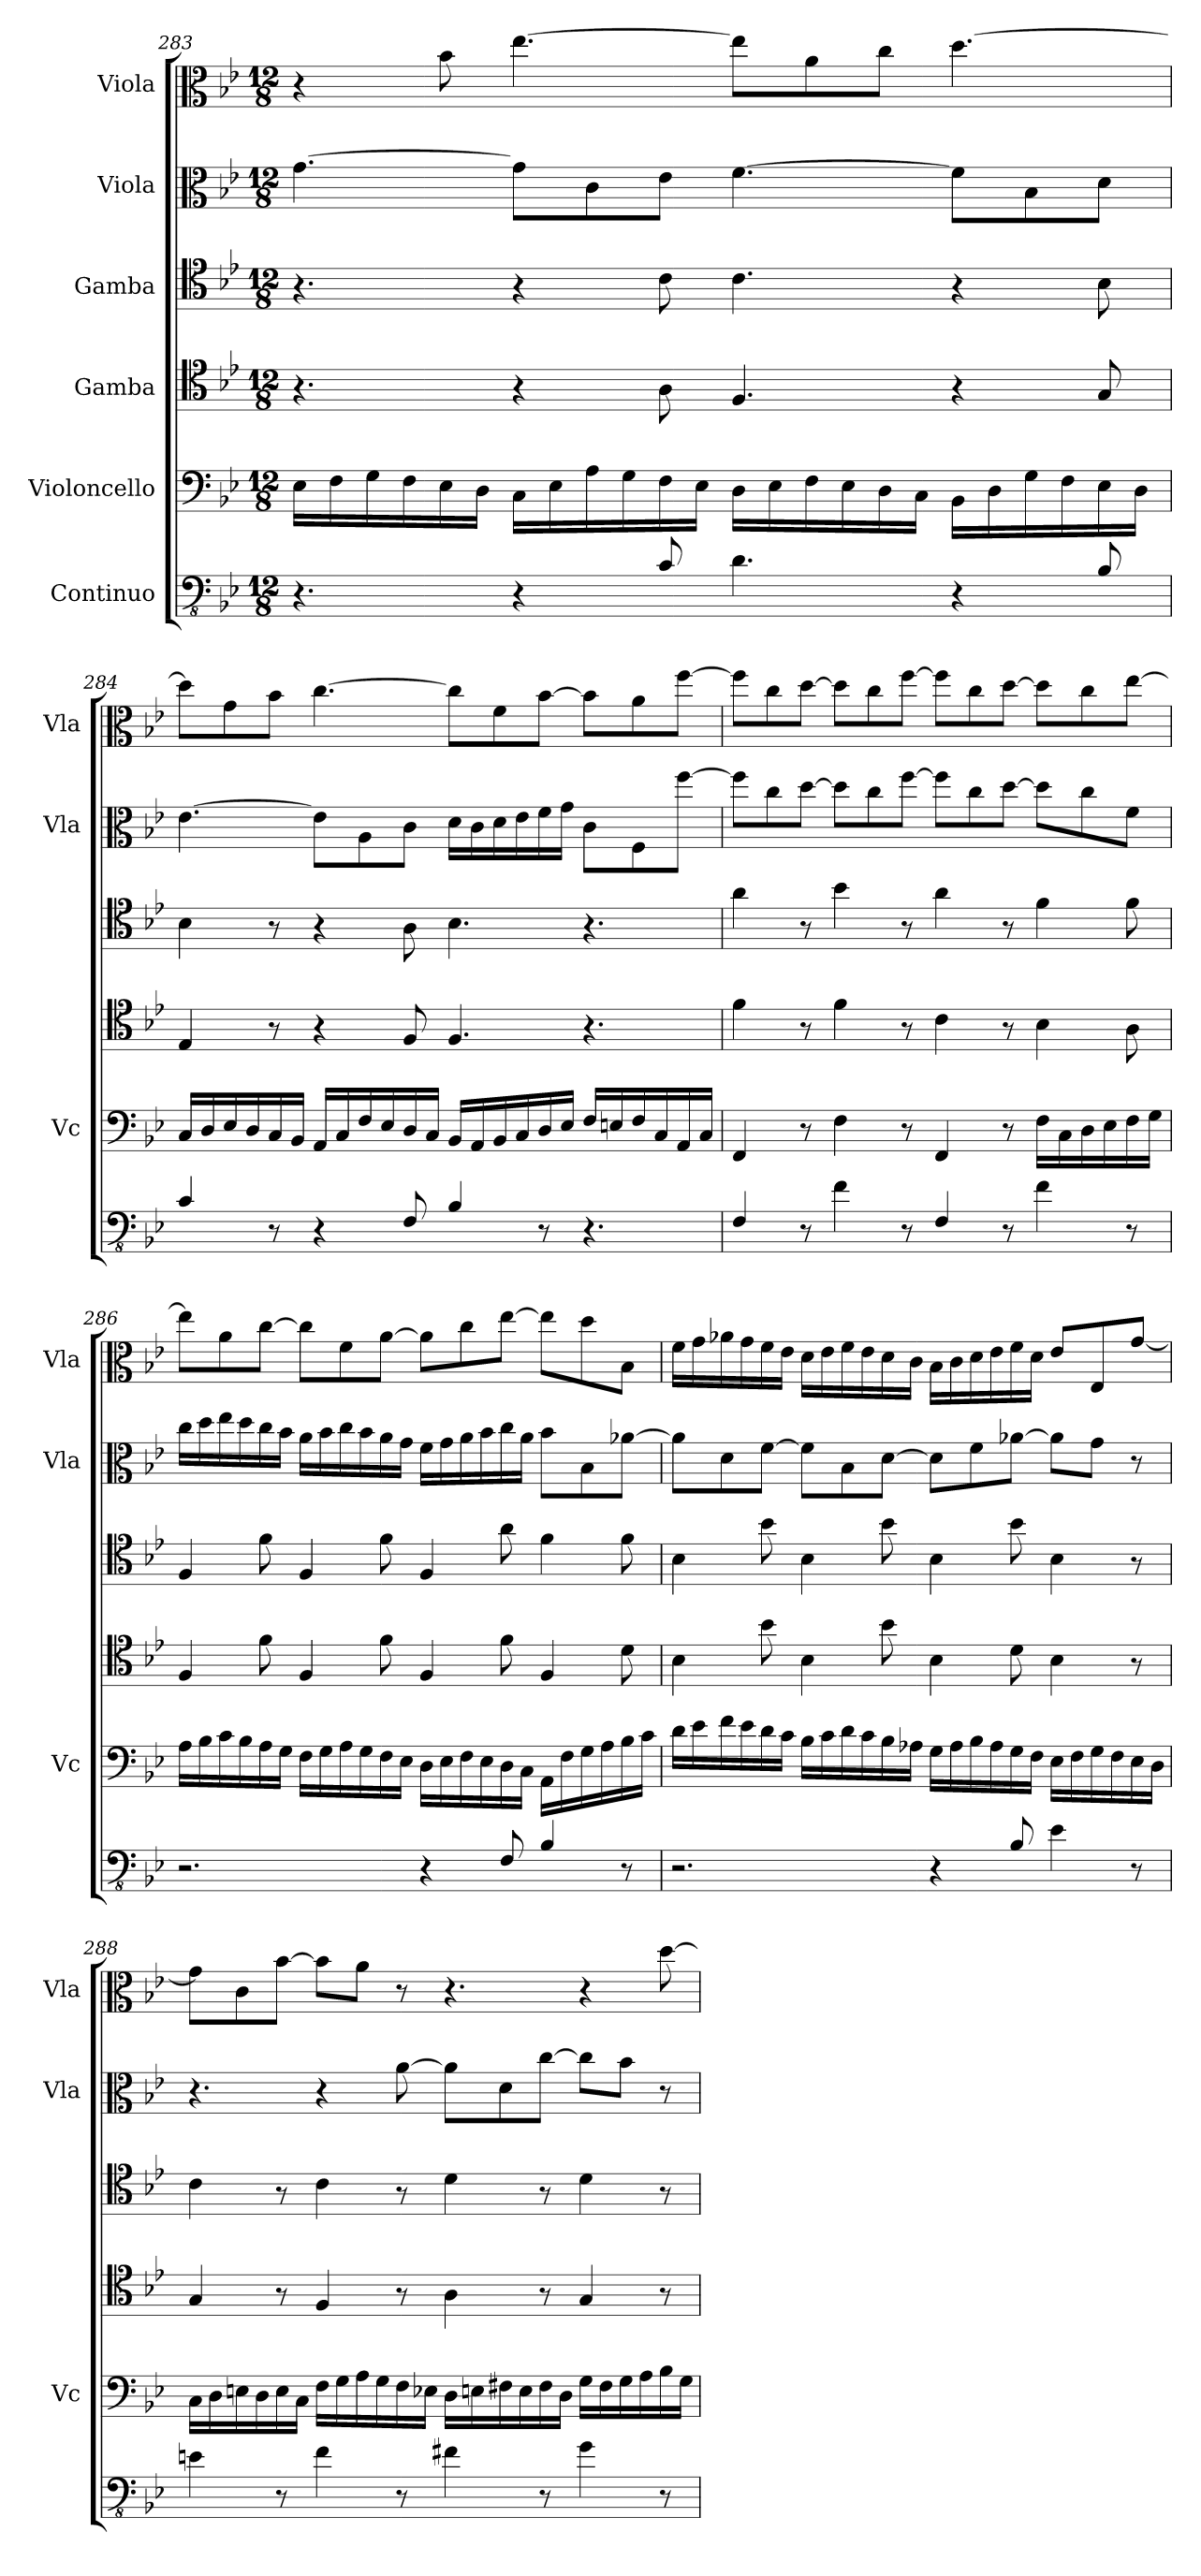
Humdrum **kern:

**kern	**kern	**kern	**kern	**kern	**kern
*part6	*part5	*part4	*part3	*part2	*part1
*staff6	*staff5	*staff4	*staff3	*staff2	*staff1
*I"Continuo	*I"Violoncello	*I"Gamba	*I"Gamba	*I"Viola	*I"Viola
*	*I'Vc	*	*	*I'Vla	*I'Vla
!!LO:LB:g=z
*clefFv4	*clefF4	*clefC4	*clefC4	*clefC3	*clefC3
*ITrd7c12	*	*	*	*	*
*k[b-e-]	*k[b-e-]	*k[b-e-]	*k[b-e-]	*k[b-e-]	*k[b-e-]
*M12/8	*M12/8	*M12/8	*M12/8	*M12/8	*M12/8
=283	=283	=283	=283	=283	=283
4.r	16E-\LL	4.r	4.r	[4.g\	4r
.	16F\	.	.	.	.
.	16G\	.	.	.	.
.	16F\	.	.	.	.
.	16E-\	.	.	.	8b-\
.	16D\JJ	.	.	.	.
4r	16C\LL	4r	4r	8g\L]	[4.ee-\
.	16E-\	.	.	.	.
.	16A\	.	.	8c\	.
.	16G\	.	.	.	.
8CC/	16F\	8A\	8c\	8e-\J	.
.	16E-\JJ	.	.	.	.
4.DD\	16D\LL	4.F/	4.c\	[4.f\	8ee-\L]
.	16E-\	.	.	.	.
.	16F\	.	.	.	8a\
.	16E-\	.	.	.	.
.	16D\	.	.	.	8cc\J
.	16C\JJ	.	.	.	.
4r	16BB-\LL	4r	4r	8f\L]	[4.dd\
.	16D\	.	.	.	.
.	16G\	.	.	8B-\	.
.	16F\	.	.	.	.
8BBB-/	16E-\	8G/	8B-\	8d\J	.
.	16D\JJ	.	.	.	.
!!LO:PB:g=z
=284	=284	=284	=284	=284	=284
4CC/	16C/LL	4E-/	4B-\	[4.e-\	8dd\L]
.	16D/	.	.	.	.
.	16E-/	.	.	.	8g\
.	16D/	.	.	.	.
8r	16C/	8r	8r	.	8b-\J
.	16BB-/JJ	.	.	.	.
4r	16AA/LL	4r	4r	8e-\L]	[4.cc\
.	16C/	.	.	.	.
.	16F/	.	.	8A\	.
.	16E-/	.	.	.	.
8FFF/	16D/	8F/	8A\	8c\J	.
.	16C/JJ	.	.	.	.
4BBB-/	16BB-/LL	4.F/	4.B-\	16d\LL	8cc\L]
.	16AA/	.	.	16c\	.
.	16BB-/	.	.	16d\	8f\
.	16C/	.	.	16e-\	.
8r	16D/	.	.	16f\	[8b-\J
.	16E-/JJ	.	.	16g\JJ	.
4.r	16F/LL	4.r	4.r	8c\L	8b-\L]
.	16En/	.	.	.	.
.	16F/	.	.	8F\	8a\
.	16C/	.	.	.	.
.	16AA/	.	.	[8ff\J	[8ff\J
.	16C/JJ	.	.	.	.
=285	=285	=285	=285	=285	=285
4FFF/	4FF/	4f\	4a\	8ff\L]	8ff\L]
.	.	.	.	8cc\	8cc\
8r	8r	8r	8r	[8dd\J	[8dd\J
4FF\	4F\	4f\	4b-\	8dd\L]	8dd\L]
.	.	.	.	8cc\	8cc\
8r	8r	8r	8r	[8ff\J	[8ff\J
4FFF/	4FF/	4c\	4a\	8ff\L]	8ff\L]
.	.	.	.	8cc\	8cc\
8r	8r	8r	8r	[8dd\J	[8dd\J
4FF\	16F\LL	4B-\	4f\	8dd\L]	8dd\L]
.	16C\	.	.	.	.
.	16D\	.	.	8cc\	8cc\
.	16E-\	.	.	.	.
8r	16F\	8A\	8f\	8f\J	[8ee-\J
.	16G\JJ	.	.	.	.
!!LO:LB:g=z
=286	=286	=286	=286	=286	=286
2.r	16A\LL	4F/	4F/	16cc\LL	8ee-\L]
.	16B-\	.	.	16dd\	.
.	16c\	.	.	16ee-\	8a\
.	16B-\	.	.	16dd\	.
.	16A\	8f\	8f\	16cc\	[8cc\J
.	16G\JJ	.	.	16b-\JJ	.
.	16F\LL	4F/	4F/	16a\LL	8cc\L]
.	16G\	.	.	16b-\	.
.	16A\	.	.	16cc\	8f\
.	16G\	.	.	16b-\	.
.	16F\	8f\	8f\	16a\	[8a\J
.	16E-\JJ	.	.	16g\JJ	.
4r	16D\LL	4F/	4F/	16f\LL	8a\L]
.	16E-\	.	.	16g\	.
.	16F\	.	.	16a\	8cc\
.	16E-\	.	.	16b-\	.
8FFF/	16D\	8f\	8a\	16cc\	[8ee-\J
.	16C\JJ	.	.	16a\JJ	.
4BBB-/	16AA\LL	4F/	4f\	8b-\L	8ee-\L]
.	16F\	.	.	.	.
.	16G\	.	.	8B-\	8dd\
.	16A\	.	.	.	.
8r	16B-\	8d\	8f\	[8a-X\J	8B-\J
.	16c\JJ	.	.	.	.
!!LO:PB:g=z
=287	=287	=287	=287	=287	=287
2.r	16d\LL	4B-\	4B-\	8a-\L]	16f\LL
.	16e-\	.	.	.	16g\
.	16f\	.	.	8d\	16a-X\
.	16e-\	.	.	.	16g\
.	16d\	8b-\	8b-\	[8f\J	16f\
.	16c\JJ	.	.	.	16e-\JJ
.	16B-\LL	4B-\	4B-\	8f\L]	16d\LL
.	16c\	.	.	.	16e-\
.	16d\	.	.	8B-\	16f\
.	16c\	.	.	.	16e-\
.	16B-\	8b-\	8b-\	[8d\J	16d\
.	16A-X\JJ	.	.	.	16c\JJ
4r	16G\LL	4B-\	4B-\	8d\L]	16B-\LL
.	16A-\	.	.	.	16c\
.	16B-\	.	.	8f\	16d\
.	16A-\	.	.	.	16e-\
8BBB-/	16G\	8d\	8b-\	[8a-X\J	16f\
.	16F\JJ	.	.	.	16d\JJ
4EE-\	16E-\LL	4B-\	4B-\	8a-\L]	8e-/L
.	16F\	.	.	.	.
.	16G\	.	.	8g\J	8E-/
.	16F\	.	.	.	.
8r	16E-\	8r	8r	8r	[8g/J
.	16D\JJ	.	.	.	.
!!LO:LB:g=z
=288	=288	=288	=288	=288	=288
4EEn\	16C\LL	4G/	4c\	4.r	8g\L]
.	16D\	.	.	.	.
.	16En\	.	.	.	8c\
.	16D\	.	.	.	.
8r	16E\	8r	8r	.	[8b-\J
.	16C\JJ	.	.	.	.
4FF\	16F\LL	4F/	4c\	4r	8b-\L]
.	16G\	.	.	.	.
.	16A\	.	.	.	8a\J
.	16G\	.	.	.	.
8r	16F\	8r	8r	[8a\	8r
.	16E-X\JJ	.	.	.	.
4FF#X\	16D\LL	4A\	4d\	8a\L]	4.r
.	16En\	.	.	.	.
.	16F#X\	.	.	8d\	.
.	16E\	.	.	.	.
8r	16F#\	8r	8r	[8cc\J	.
.	16D\JJ	.	.	.	.
4GG\	16G\LL	4G/	4d\	8cc\L]	4r
.	16F#\	.	.	.	.
.	16G\	.	.	8b-\J	.
.	16A\	.	.	.	.
8r	16B-\	8r	8r	8r	[8dd\
.	16G\JJ	.	.	.	.
=	=	=	=	=	=
*-	*-	*-	*-	*-	*-
